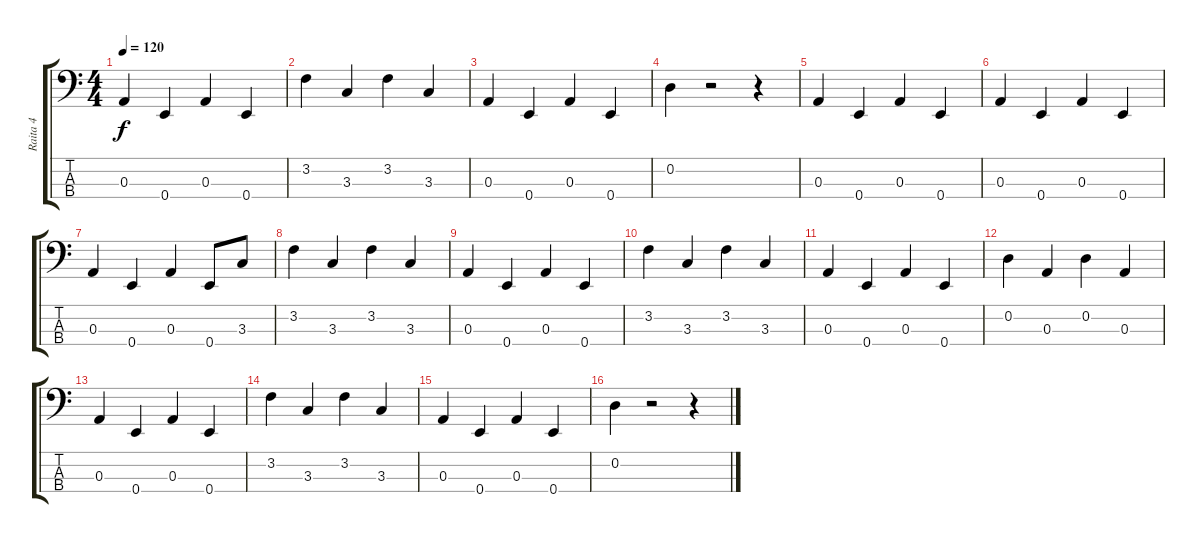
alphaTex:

\track ("Raita 4" "Raita 4") {instrument electricbassfinger}
\staff {score tabs}
\tuning (G2 D2 A1 E1) {hide}
\ts (4 4)
\tempo 120
\clef f4
\ks c
0.3.4{dy f} 0.4.4 0.3.4 0.4.4 |
3.2.4 3.3.4 3.2.4 3.3.4 |
0.3.4 0.4.4 0.3.4 0.4.4 |
0.2.4 r.2 r.4 |
0.3.4 0.4.4 0.3.4 0.4.4 |
0.3.4 0.4.4 0.3.4 0.4.4 |
0.3.4 0.4.4 0.3.4 0.4.8 3.3.8 |
3.2.4 3.3.4 3.2.4 3.3.4 |
0.3.4 0.4.4 0.3.4 0.4.4 |
3.2.4 3.3.4 3.2.4 3.3.4 |
0.3.4 0.4.4 0.3.4 0.4.4 |
0.2.4 0.3.4 0.2.4 0.3.4 |
0.3.4 0.4.4 0.3.4 0.4.4 |
3.2.4 3.3.4 3.2.4 3.3.4 |
0.3.4 0.4.4 0.3.4 0.4.4 |
0.2.4 r.2 r.4
